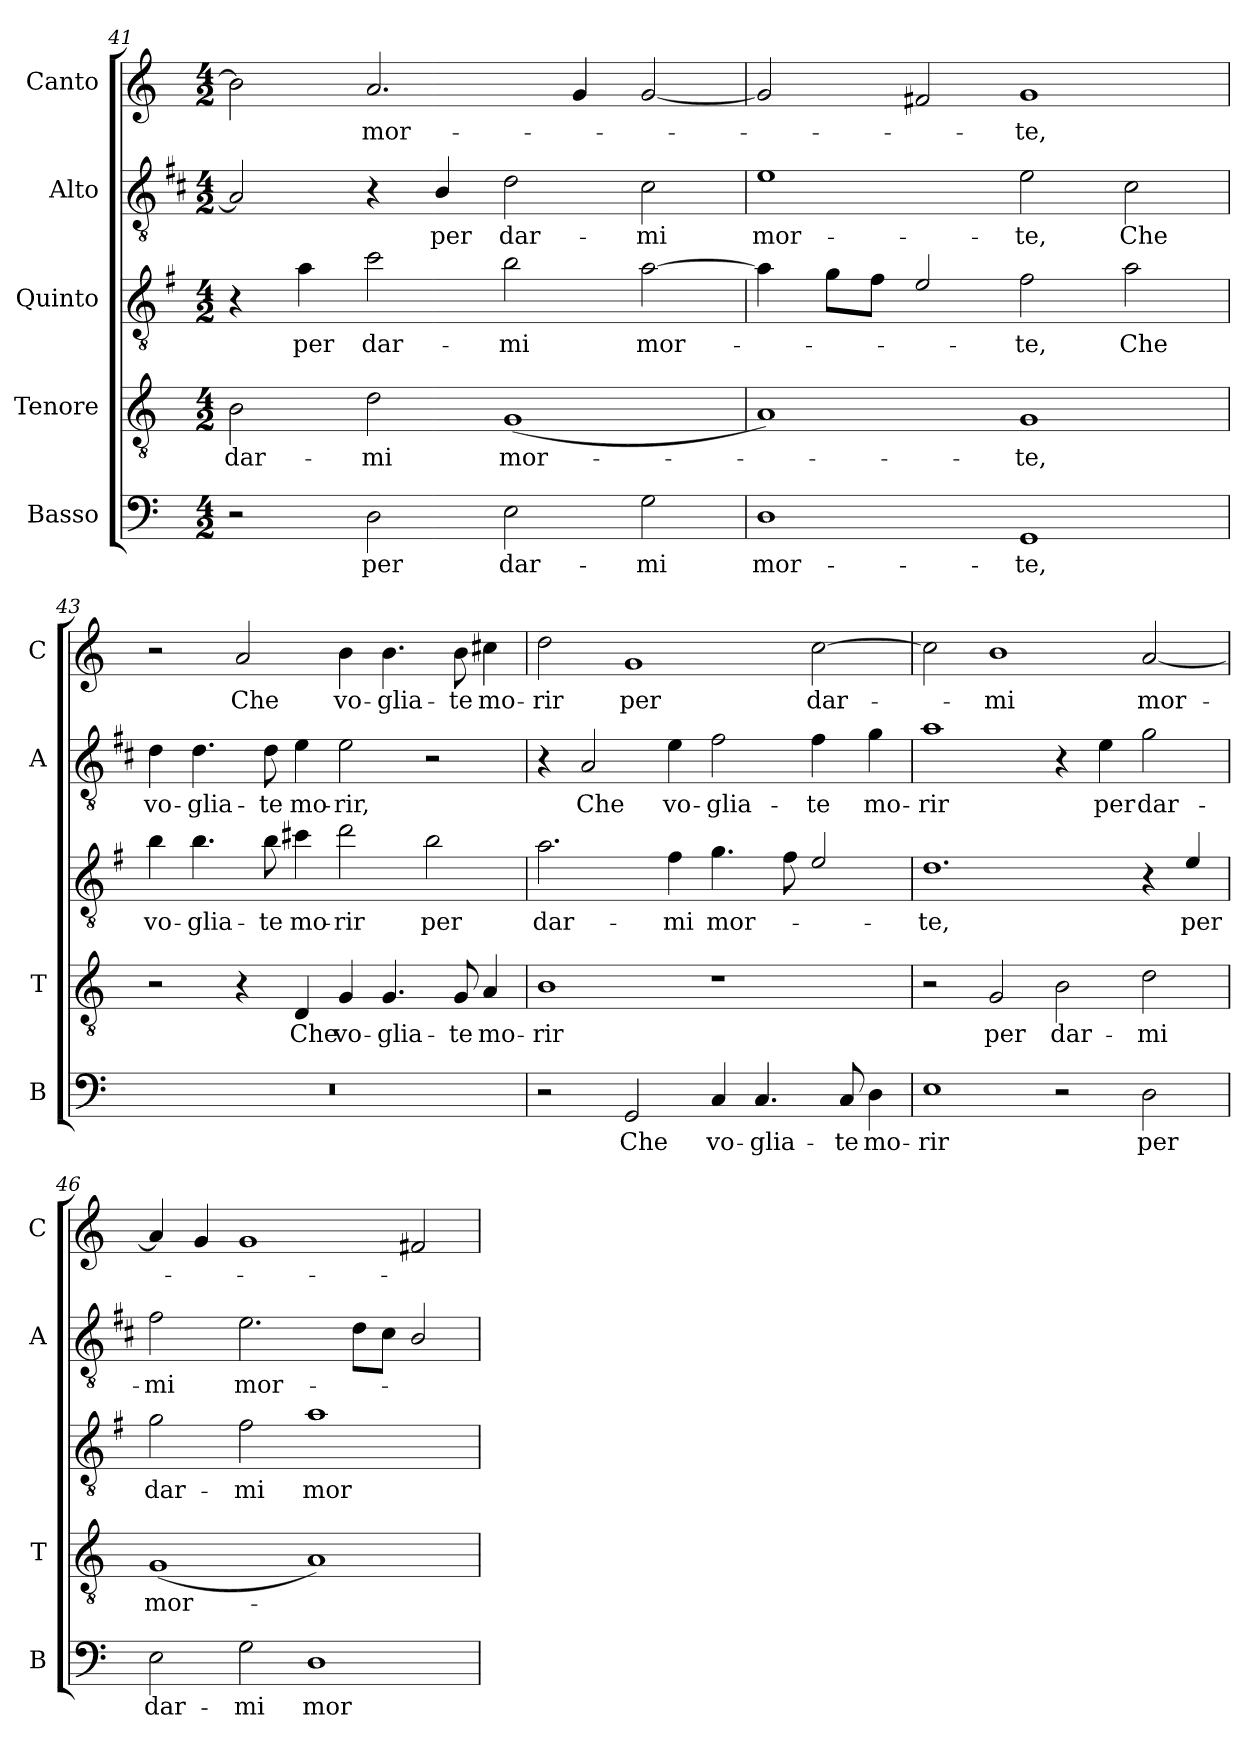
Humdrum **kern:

**kern	**text	**kern	**text	**kern	**text	**kern	**text	**kern	**text
*part5	*part5	*part4	*part4	*part3	*part3	*part2	*part2	*part1	*part1
*staff5	*staff5	*staff4	*staff4	*staff3	*staff3	*staff2	*staff2	*staff1	*staff1
*I"Basso	*	*I"Tenore	*	*I"Quinto	*	*I"Alto	*	*I"Canto	*
*I'B	*	*I'T	*	*	*	*I'A	*	*I'C	*
*clefF4	*	*clefGv2	*	*clefGv2	*	*clefGv2	*	*clefG2	*
*	*	*	*	*ITrd4c7	*	*ITrd1c2	*	*	*
*k[]	*	*k[]	*	*k[]	*	*k[]	*	*k[]	*
*C:	*	*C:	*	*C:	*	*C:	*	*C:	*
*M4/2	*	*M4/2	*	*M4/2	*	*M4/2	*	*M4/2	*
=41	=41	=41	=41	=41	=41	=41	=41	=41	=41
!	!	!	!LO:LY:b	!	!	!	!	!	!
2r	.	2B\	dar-	4r	.	2G/]	.	2b\]	.
!	!	!	!	!	!LO:LY:b	!	!	!	!
.	.	.	.	4d\	per	.	.	.	.
!	!LO:LY:b	!	!LO:LY:b	!	!LO:LY:b	!	!	!	!LO:LY:b
2D\	per	2d\	-mi	2f\	dar-	4r	.	2.a/	mor-
!	!	!	!	!	!	!	!LO:LY:b	!	!
.	.	.	.	.	.	4A/	per	.	.
!	!LO:LY:b	!	!LO:LY:b	!	!LO:LY:b	!	!LO:LY:b	!	!
2E\	dar-	(<1G	mor-	2e\	-mi	2c\	dar-	.	.
.	.	.	.	.	.	.	.	4g/	.
!	!LO:LY:b	!	!	!	!LO:LY:b	!	!LO:LY:b	!	!
2G\	-mi	.	.	[2d\	mor-	2B\	-mi	[2g/	.
!!LO:LB:g=z
=42	=42	=42	=42	=42	=42	=42	=42	=42	=42
!	!LO:LY:b	!	!	!	!	!	!LO:LY:b	!	!
1D	mor-	1A)	.	4d\]	.	1d	mor-	2g/]	.
.	.	.	.	8c\L	.	.	.	.	.
.	.	.	.	8B\J	.	.	.	.	.
.	.	.	.	2A/	.	.	.	2f#X/	.
!	!LO:LY:b	!	!LO:LY:b	!	!LO:LY:b	!	!LO:LY:b	!	!LO:LY:b
1GG	-te,	1G	-te,	2B\	-te,	2d\	-te,	1g	-te,
!	!	!	!	!	!LO:LY:b	!	!LO:LY:b	!	!
.	.	.	.	2d\	Che	2B\	Che	.	.
=43	=43	=43	=43	=43	=43	=43	=43	=43	=43
!	!	!	!	!	!LO:LY:b	!	!LO:LY:b	!	!
0r	.	2r	.	4e\	vo-	4c\	vo-	2r	.
!	!	!	!	!	!LO:LY:b	!	!LO:LY:b	!	!
.	.	.	.	4.e\	-glia-	4.c\	-glia-	.	.
!	!	!	!	!	!	!	!	!	!LO:LY:b
.	.	4r	.	.	.	.	.	2a/	Che
!	!	!	!	!	!LO:LY:b	!	!LO:LY:b	!	!
.	.	.	.	8e\	-te	8c\	-te	.	.
!	!	!	!LO:LY:b	!	!LO:LY:b	!	!LO:LY:b	!	!
.	.	4D/	Che	4f#X\	mo-	4d\	mo-	.	.
!	!	!	!LO:LY:b	!	!LO:LY:b	!	!LO:LY:b	!	!LO:LY:b
.	.	4G/	vo-	2g\	-rir	2d\	-rir,	4b\	vo-
!	!	!	!LO:LY:b	!	!	!	!	!	!LO:LY:b
.	.	4.G/	-glia-	.	.	.	.	4.b\	-glia-
!	!	!	!	!	!LO:LY:b	!	!	!	!
.	.	.	.	2e\	per	2r	.	.	.
!	!	!	!LO:LY:b	!	!	!	!	!	!LO:LY:b
.	.	8G/	-te	.	.	.	.	8b\	-te
!	!	!	!LO:LY:b	!	!	!	!	!	!LO:LY:b
.	.	4A/	mo-	.	.	.	.	4cc#X\	mo-
=44	=44	=44	=44	=44	=44	=44	=44	=44	=44
!	!	!	!LO:LY:b	!	!LO:LY:b	!	!	!	!LO:LY:b
2r	.	1B	-rir	2.d\	dar-	4r	.	2dd\	-rir
!	!	!	!	!	!	!	!LO:LY:b	!	!
.	.	.	.	.	.	2G/	Che	.	.
!	!LO:LY:b	!	!	!	!	!	!	!	!LO:LY:b
2GG/	Che	.	.	.	.	.	.	1g	per
!	!	!	!	!	!LO:LY:b	!	!LO:LY:b	!	!
.	.	.	.	4B\	-mi	4d\	vo-	.	.
!	!LO:LY:b	!	!	!	!LO:LY:b	!	!LO:LY:b	!	!
4C/	vo-	1r	.	4.c\	mor-	2e\	-glia-	.	.
!	!LO:LY:b	!	!	!	!	!	!	!	!
4.C/	-glia-	.	.	.	.	.	.	.	.
.	.	.	.	8B\	.	.	.	.	.
!	!	!	!	!	!	!	!LO:LY:b	!	!LO:LY:b
.	.	.	.	2A/	.	4e\	-te	[2cc\	dar-
!	!LO:LY:b	!	!	!	!	!	!	!	!
8C/	-te	.	.	.	.	.	.	.	.
!	!LO:LY:b	!	!	!	!	!	!LO:LY:b	!	!
4D\	mo-	.	.	.	.	4f\	mo-	.	.
=45	=45	=45	=45	=45	=45	=45	=45	=45	=45
!	!LO:LY:b	!	!	!	!LO:LY:b	!	!LO:LY:b	!	!
1E	-rir	2r	.	1.G	-te,	1g	-rir	2cc\]	.
!	!	!	!LO:LY:b	!	!	!	!	!	!LO:LY:b
.	.	2G/	per	.	.	.	.	1b	-mi
!	!	!	!LO:LY:b	!	!	!	!	!	!
2r	.	2B\	dar-	.	.	4r	.	.	.
!	!	!	!	!	!	!	!LO:LY:b	!	!
.	.	.	.	.	.	4d\	per	.	.
!	!LO:LY:b	!	!LO:LY:b	!	!	!	!LO:LY:b	!	!LO:LY:b
2D\	per	2d\	-mi	4r	.	2f\	dar-	[2a/	mor-
!	!	!	!	!	!LO:LY:b	!	!	!	!
.	.	.	.	4A/	per	.	.	.	.
!!LO:LB:g=z
=46	=46	=46	=46	=46	=46	=46	=46	=46	=46
!	!LO:LY:b	!	!LO:LY:b	!	!LO:LY:b	!	!LO:LY:b	!	!
2E\	dar-	(<1G	mor-	2c\	dar-	2e\	-mi	4a/]	.
.	.	.	.	.	.	.	.	4g/	.
!	!LO:LY:b	!	!	!	!LO:LY:b	!	!LO:LY:b	!	!
2G\	-mi	.	.	2B\	-mi	2.d\	mor-	1g	.
!	!LO:LY:b	!	!	!	!LO:LY:b	!	!	!	!
1D	mor-	1A)	.	1d	mor-	.	.	.	.
.	.	.	.	.	.	8c\L	.	.	.
.	.	.	.	.	.	8B\J	.	.	.
.	.	.	.	.	.	2A/	.	2f#X/	.
=	=	=	=	=	=	=	=	=	=
*-	*-	*-	*-	*-	*-	*-	*-	*-	*-
